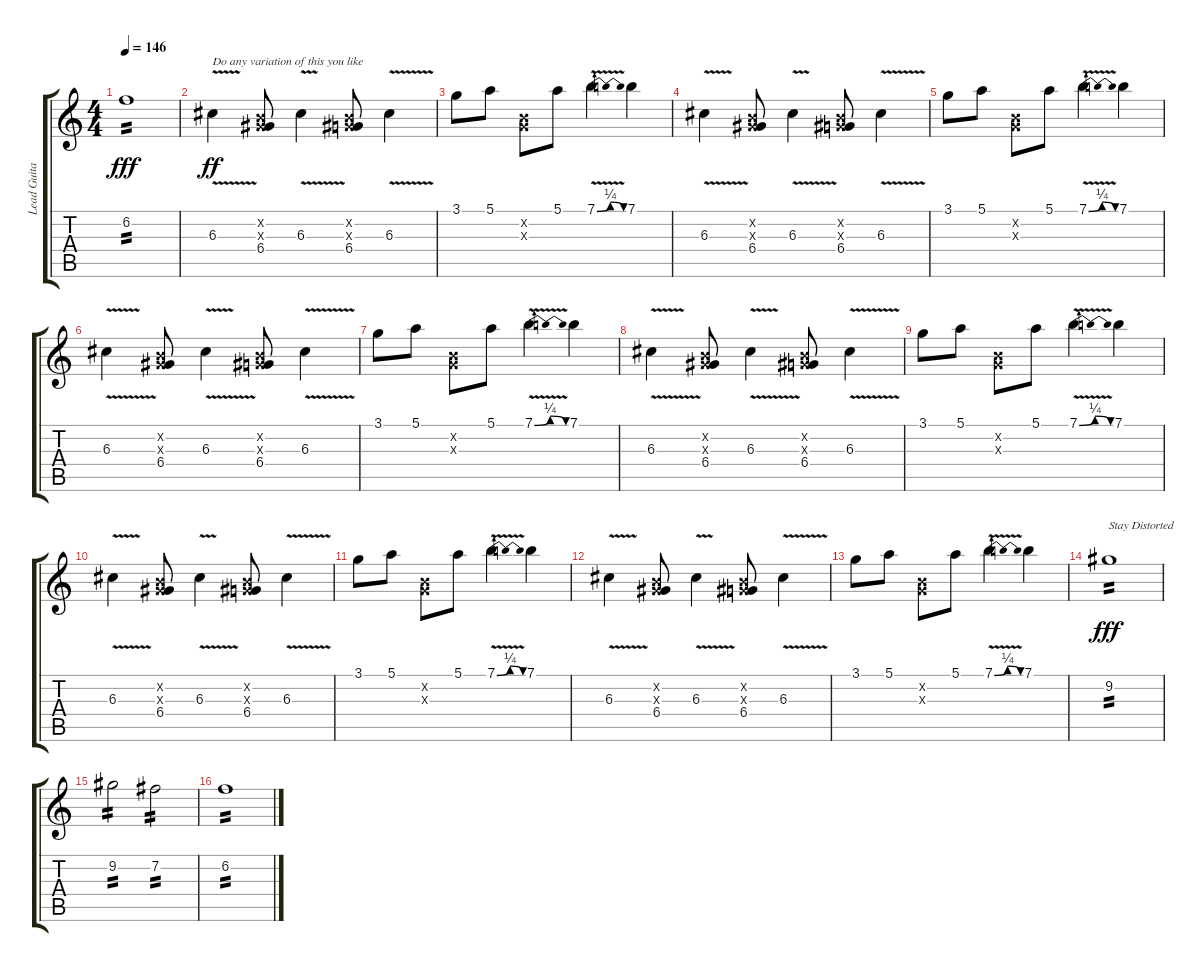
\track ("Lead Guitar (Donahue)" "Lead Guita") {instrument overdrivenguitar}
\staff {score tabs}
\tuning (E4 B3 G3 D3 A2 E2) {hide}
\ts (4 4)
\tempo 146
\clef g2
\ks c
6.2.1{tp 2 dy fff} |
6.3{v}.4{txt "Do any variation of this you like" dy ff} (0.2{x} 0.3{x} 6.4).8 6.3{v}.4 (0.2{x} 0.3{x} 6.4).8 6.3{v}.4 |
3.1.8 5.1.8 (0.2{x} 0.3{x}).8 5.1.8 7.1{be (bendrelease 0 0 30 1 30 1 60 0) v}.4 7.1.4 |
6.3{v}.4 (0.2{x} 0.3{x} 6.4).8 6.3{v}.4 (0.2{x} 0.3{x} 6.4).8 6.3{v}.4 |
3.1.8 5.1.8 (0.2{x} 0.3{x}).8 5.1.8 7.1{be (bendrelease 0 0 30 1 30 1 60 0) v}.4 7.1.4 |
6.3{v}.4 (0.2{x} 0.3{x} 6.4).8 6.3{v}.4 (0.2{x} 0.3{x} 6.4).8 6.3{v}.4 |
3.1.8 5.1.8 (0.2{x} 0.3{x}).8 5.1.8 7.1{be (bendrelease 0 0 30 1 30 1 60 0) v}.4 7.1.4 |
6.3{v}.4 (0.2{x} 0.3{x} 6.4).8 6.3{v}.4 (0.2{x} 0.3{x} 6.4).8 6.3{v}.4 |
3.1.8 5.1.8 (0.2{x} 0.3{x}).8 5.1.8 7.1{be (bendrelease 0 0 30 1 30 1 60 0) v}.4 7.1.4 |
6.3{v}.4 (0.2{x} 0.3{x} 6.4).8 6.3{v}.4 (0.2{x} 0.3{x} 6.4).8 6.3{v}.4 |
3.1.8 5.1.8 (0.2{x} 0.3{x}).8 5.1.8 7.1{be (bendrelease 0 0 30 1 30 1 60 0) v}.4 7.1.4 |
6.3{v}.4 (0.2{x} 0.3{x} 6.4).8 6.3{v}.4 (0.2{x} 0.3{x} 6.4).8 6.3{v}.4 |
3.1.8 5.1.8 (0.2{x} 0.3{x}).8 5.1.8 7.1{be (bendrelease 0 0 30 1 30 1 60 0) v}.4 7.1.4 |
9.2.1{txt "Stay Distorted" tp 2 dy fff} |
9.2.2{tp 2} 7.2.2{tp 2} |
6.2.1{tp 2}
